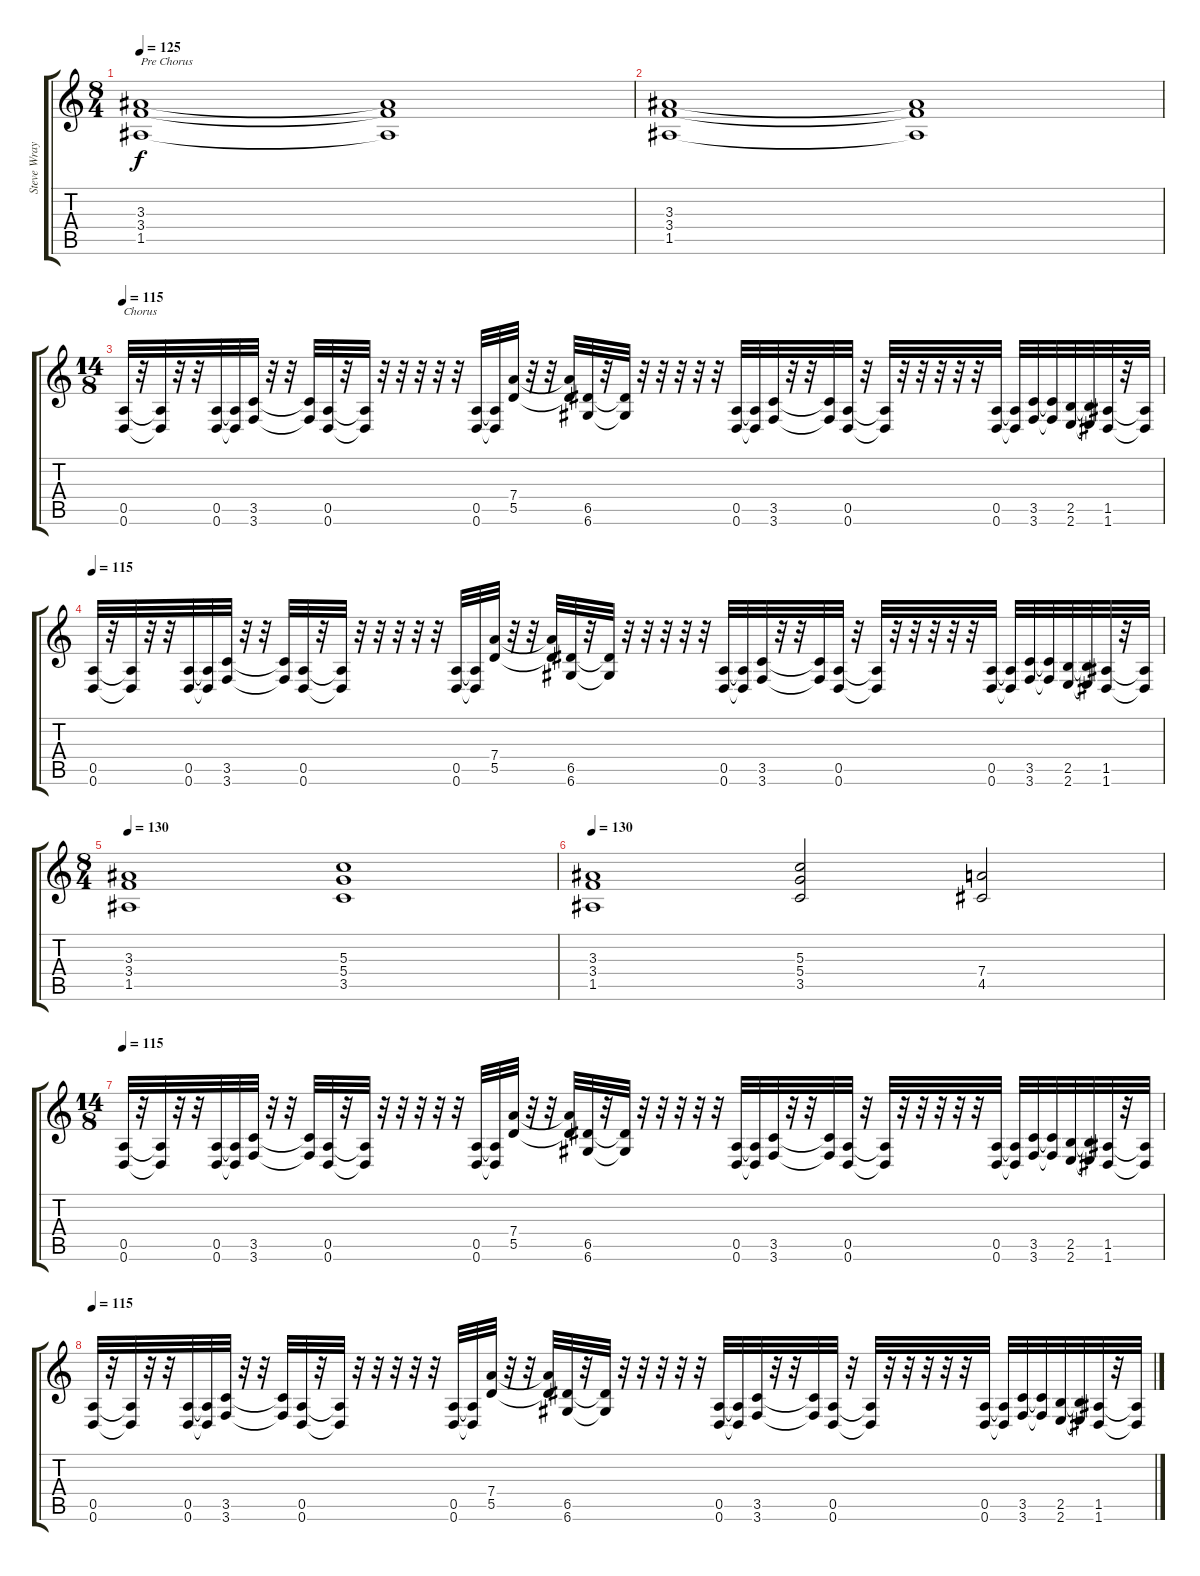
\track ("Steve Wray" "Steve Wray") {instrument distortionguitar}
\staff {score tabs}
\tuning (E4 B3 G3 D3 A2 D2) {hide}
\ts (8 4)
\tempo 125
\clef g2
\ks c
(3.3 3.4 1.5).1{txt "Pre Chorus" dy f} (3.3{t} 3.4{t} 1.5{t}).1 |
(3.3 3.4 1.5).1 (3.3{t} 3.4{t} 1.5{t}).1 |
\ts (14 8)
\tempo 115
(0.5 0.6).32{txt "Chorus"} r.32 (0.5{t} 0.6{t}).32 r.32 r.32 (0.5 0.6).32 (0.5{t} 0.6{t}).32 (3.5 3.6).32 r.32 r.32 (3.5{t} 3.6{t}).32 (0.5 0.6).32 r.32 (0.5{t} 0.6{t}).32 r.32 r.32 r.32 r.32 r.32 (0.5 0.6).32 (0.5{t} 0.6{t}).32 (7.4 5.5).32 r.32 r.32 (7.4{t} 5.5{t}).32 (6.5 6.6).32 r.32 (6.5{t} 6.6{t}).32 r.32 r.32 r.32 r.32 r.32 (0.5 0.6).32 (0.5{t} 0.6{t}).32 (3.5 3.6).32 r.32 r.32 (3.5{t} 3.6{t}).32 (0.5 0.6).32 r.32 (0.5{t} 0.6{t}).32 r.32 r.32 r.32 r.32 r.32 (0.5 0.6).32 (0.5{t} 0.6{t}).32 (3.5 3.6).32 (3.5{t} 3.6{t}).32 (2.5 2.6).32 (2.5{t} 2.6{t}).32 (1.5 1.6).32 r.32 (1.5{t} 1.6{t}).32 |
\tempo 115
(0.5 0.6).32 r.32 (0.5{t} 0.6{t}).32 r.32 r.32 (0.5 0.6).32 (0.5{t} 0.6{t}).32 (3.5 3.6).32 r.32 r.32 (3.5{t} 3.6{t}).32 (0.5 0.6).32 r.32 (0.5{t} 0.6{t}).32 r.32 r.32 r.32 r.32 r.32 (0.5 0.6).32 (0.5{t} 0.6{t}).32 (7.4 5.5).32 r.32 r.32 (7.4{t} 5.5{t}).32 (6.5 6.6).32 r.32 (6.5{t} 6.6{t}).32 r.32 r.32 r.32 r.32 r.32 (0.5 0.6).32 (0.5{t} 0.6{t}).32 (3.5 3.6).32 r.32 r.32 (3.5{t} 3.6{t}).32 (0.5 0.6).32 r.32 (0.5{t} 0.6{t}).32 r.32 r.32 r.32 r.32 r.32 (0.5 0.6).32 (0.5{t} 0.6{t}).32 (3.5 3.6).32 (3.5{t} 3.6{t}).32 (2.5 2.6).32 (2.5{t} 2.6{t}).32 (1.5 1.6).32 r.32 (1.5{t} 1.6{t}).32 |
\ts (8 4)
\tempo 130
(3.3 3.4 1.5).1 (5.3 5.4 3.5).1 |
\tempo 130
(3.3 3.4 1.5).1 (5.3 5.4 3.5).2 (7.4 4.5).2 |
\ts (14 8)
\tempo 115
(0.5 0.6).32 r.32 (0.5{t} 0.6{t}).32 r.32 r.32 (0.5 0.6).32 (0.5{t} 0.6{t}).32 (3.5 3.6).32 r.32 r.32 (3.5{t} 3.6{t}).32 (0.5 0.6).32 r.32 (0.5{t} 0.6{t}).32 r.32 r.32 r.32 r.32 r.32 (0.5 0.6).32 (0.5{t} 0.6{t}).32 (7.4 5.5).32 r.32 r.32 (7.4{t} 5.5{t}).32 (6.5 6.6).32 r.32 (6.5{t} 6.6{t}).32 r.32 r.32 r.32 r.32 r.32 (0.5 0.6).32 (0.5{t} 0.6{t}).32 (3.5 3.6).32 r.32 r.32 (3.5{t} 3.6{t}).32 (0.5 0.6).32 r.32 (0.5{t} 0.6{t}).32 r.32 r.32 r.32 r.32 r.32 (0.5 0.6).32 (0.5{t} 0.6{t}).32 (3.5 3.6).32 (3.5{t} 3.6{t}).32 (2.5 2.6).32 (2.5{t} 2.6{t}).32 (1.5 1.6).32 r.32 (1.5{t} 1.6{t}).32 |
\tempo 115
(0.5 0.6).32 r.32 (0.5{t} 0.6{t}).32 r.32 r.32 (0.5 0.6).32 (0.5{t} 0.6{t}).32 (3.5 3.6).32 r.32 r.32 (3.5{t} 3.6{t}).32 (0.5 0.6).32 r.32 (0.5{t} 0.6{t}).32 r.32 r.32 r.32 r.32 r.32 (0.5 0.6).32 (0.5{t} 0.6{t}).32 (7.4 5.5).32 r.32 r.32 (7.4{t} 5.5{t}).32 (6.5 6.6).32 r.32 (6.5{t} 6.6{t}).32 r.32 r.32 r.32 r.32 r.32 (0.5 0.6).32 (0.5{t} 0.6{t}).32 (3.5 3.6).32 r.32 r.32 (3.5{t} 3.6{t}).32 (0.5 0.6).32 r.32 (0.5{t} 0.6{t}).32 r.32 r.32 r.32 r.32 r.32 (0.5 0.6).32 (0.5{t} 0.6{t}).32 (3.5 3.6).32 (3.5{t} 3.6{t}).32 (2.5 2.6).32 (2.5{t} 2.6{t}).32 (1.5 1.6).32 r.32 (1.5{t} 1.6{t}).32
